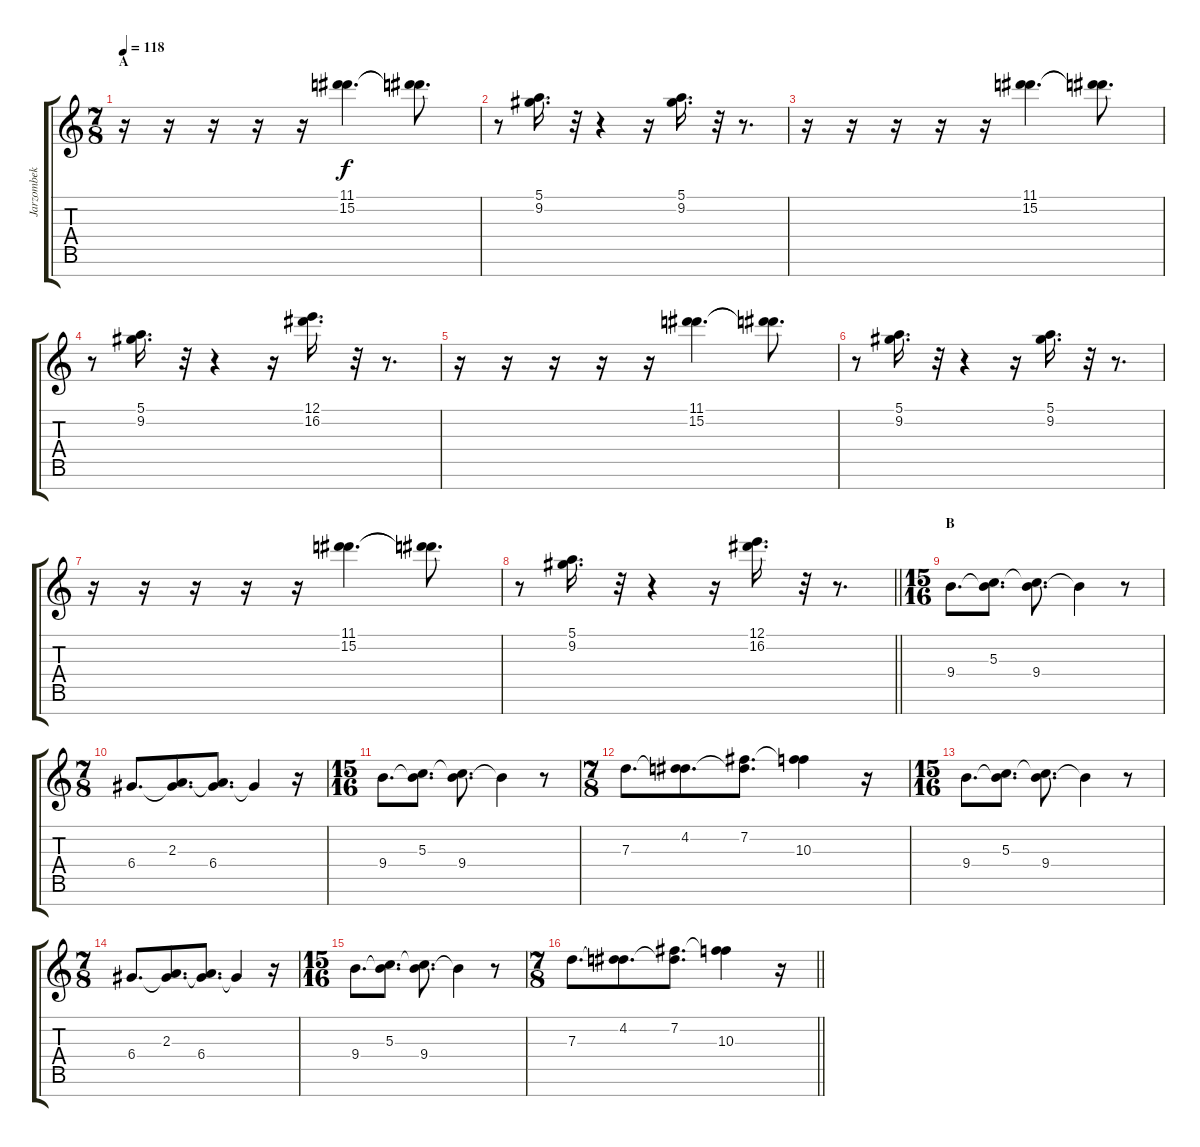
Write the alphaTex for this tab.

\track ("Jarzombek - Lead Guitar R" "Jarzombek ") {instrument overdrivenguitar}
\staff {score tabs}
\tuning (E4 B3 G3 D3 A2 E2 B1) {hide}
\ts (7 8)
\section ("" "A")
\tempo 118
\clef g2
\ks c
r.16{dy f} r.16 r.16 r.16 r.16 (11.1 15.2).4{d} (11.1{t} 15.2{t}).8{d} |
r.8 (5.1 9.2).16{d} r.32 r.4 r.16 (5.1 9.2).16{d} r.32 r.8{d} |
r.16 r.16 r.16 r.16 r.16 (11.1 15.2).4{d} (11.1{t} 15.2{t}).8{d} |
r.8 (5.1 9.2).16{d} r.32 r.4 r.16 (12.1 16.2).16{d} r.32 r.8{d} |
r.16 r.16 r.16 r.16 r.16 (11.1 15.2).4{d} (11.1{t} 15.2{t}).8{d} |
r.8 (5.1 9.2).16{d} r.32 r.4 r.16 (5.1 9.2).16{d} r.32 r.8{d} |
r.16 r.16 r.16 r.16 r.16 (11.1 15.2).4{d} (11.1{t} 15.2{t}).8{d} |
\barLineRight lightlight
r.8 (5.1 9.2).16{d} r.32 r.4 r.16 (12.1 16.2).16{d} r.32 r.8{d} |
\ts (15 16)
\section ("" "B")
9.4.8{d} (5.3 9.4{t}).8{d} (5.3{t} 9.4).8{d} 9.4{t}.4 r.8 |
\ts (7 8)
6.4.8{d} (2.3 6.4{t}).8{d} (2.3{t} 6.4).8{d} 6.4{t}.4 r.16 |
\ts (15 16)
9.4.8{d} (5.3 9.4{t}).8{d} (5.3{t} 9.4).8{d} 9.4{t}.4 r.8 |
\ts (7 8)
7.3.8{d} (4.2 7.3{t}).8{d} (7.2 7.3{t}).8{d} (7.2{t} 10.3).4 r.16 |
\ts (15 16)
9.4.8{d} (5.3 9.4{t}).8{d} (5.3{t} 9.4).8{d} 9.4{t}.4 r.8 |
\ts (7 8)
6.4.8{d} (2.3 6.4{t}).8{d} (2.3{t} 6.4).8{d} 6.4{t}.4 r.16 |
\ts (15 16)
9.4.8{d} (5.3 9.4{t}).8{d} (5.3{t} 9.4).8{d} 9.4{t}.4 r.8 |
\ts (7 8)
\barLineRight lightlight
7.3.8{d} (4.2 7.3{t}).8{d} (7.2 7.3{t}).8{d} (7.2{t} 10.3).4 r.16
